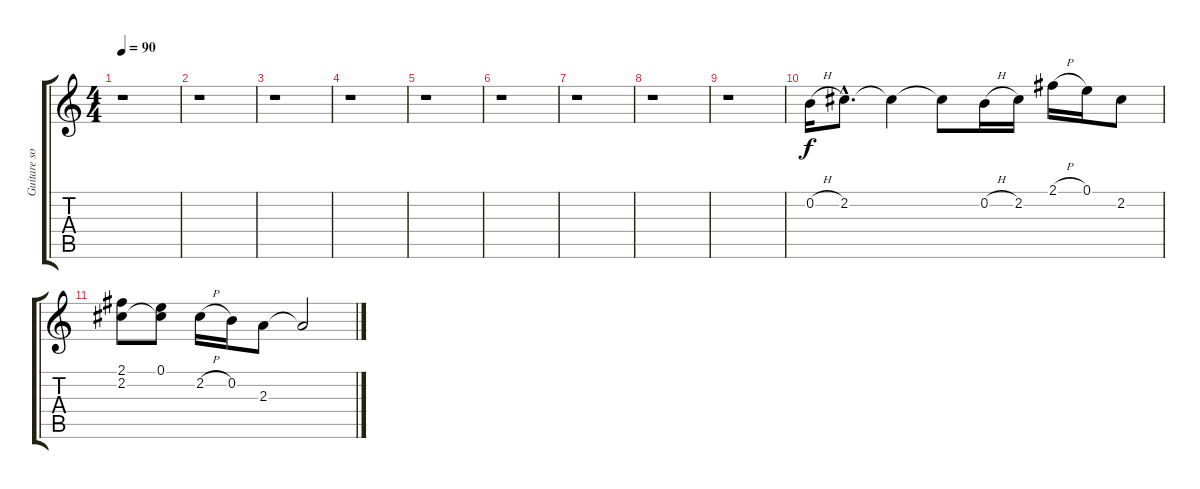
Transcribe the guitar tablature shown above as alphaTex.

\track ("Guitare solo" "Guitare so") {instrument overdrivenguitar}
\staff {score tabs}
\tuning (E4 B3 G3 D3 A2 E2) {hide}
\ts (4 4)
\tempo 90
\clef g2
\ks c
r.1{dy f} |
r.1 |
r.1 |
r.1 |
r.1 |
r.1 |
r.1 |
r.1 |
r.1 |
0.2{h}.16 2.2{hac}.8{d} 2.2{t}.4 2.2{t}.8 0.2{h}.16 2.2.16 2.1{h}.16 0.1.16 2.2.8 |
(2.1 2.2).8 (0.1 2.2{t}).8 2.2{h}.16 0.2.16 2.3.8 2.3{t}.2
